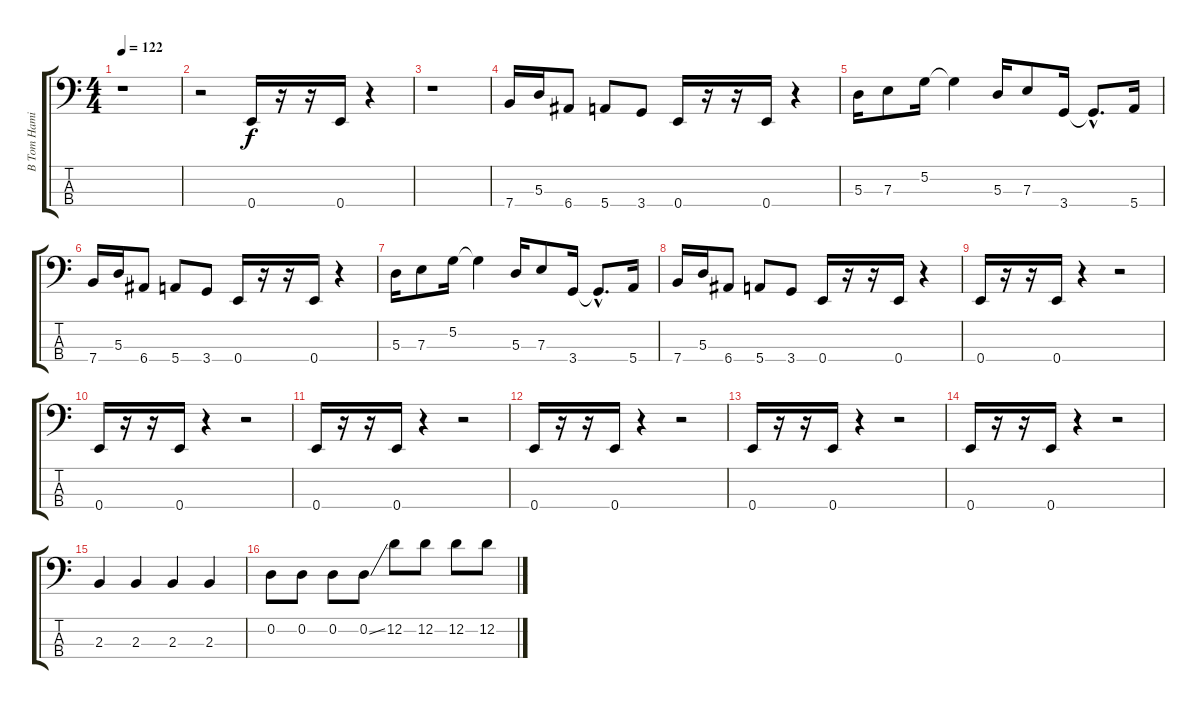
\track ("B Tom Hamilton" "B Tom Hami") {instrument electricbasspick}
\staff {score tabs}
\tuning (G2 D2 A1 E1) {hide}
\ts (4 4)
\tempo 122
\clef f4
\ks c
r.1{dy f} |
r.2 0.4.16 r.16 r.16 0.4.16 r.4 |
r.1 |
7.4.16 5.3.16 6.4.8 5.4.8 3.4.8 0.4.16 r.16 r.16 0.4.16 r.4 |
5.3.16 7.3.8 5.2.16 5.2{t}.4 5.3.16 7.3.8 3.4.16 3.4{hac t}.8{d} 5.4.16 |
7.4.16 5.3.16 6.4.8 5.4.8 3.4.8 0.4.16 r.16 r.16 0.4.16 r.4 |
5.3.16 7.3.8 5.2.16 5.2{t}.4 5.3.16 7.3.8 3.4.16 3.4{hac t}.8{d} 5.4.16 |
7.4.16 5.3.16 6.4.8 5.4.8 3.4.8 0.4.16 r.16 r.16 0.4.16 r.4 |
0.4.16 r.16 r.16 0.4.16 r.4 r.2 |
0.4.16 r.16 r.16 0.4.16 r.4 r.2 |
0.4.16 r.16 r.16 0.4.16 r.4 r.2 |
0.4.16 r.16 r.16 0.4.16 r.4 r.2 |
0.4.16 r.16 r.16 0.4.16 r.4 r.2 |
0.4.16 r.16 r.16 0.4.16 r.4 r.2 |
2.3.4 2.3.4 2.3.4 2.3.4 |
0.2.8 0.2.8 0.2.8 0.2{ss}.8 12.2.8 12.2.8 12.2.8 12.2.8
